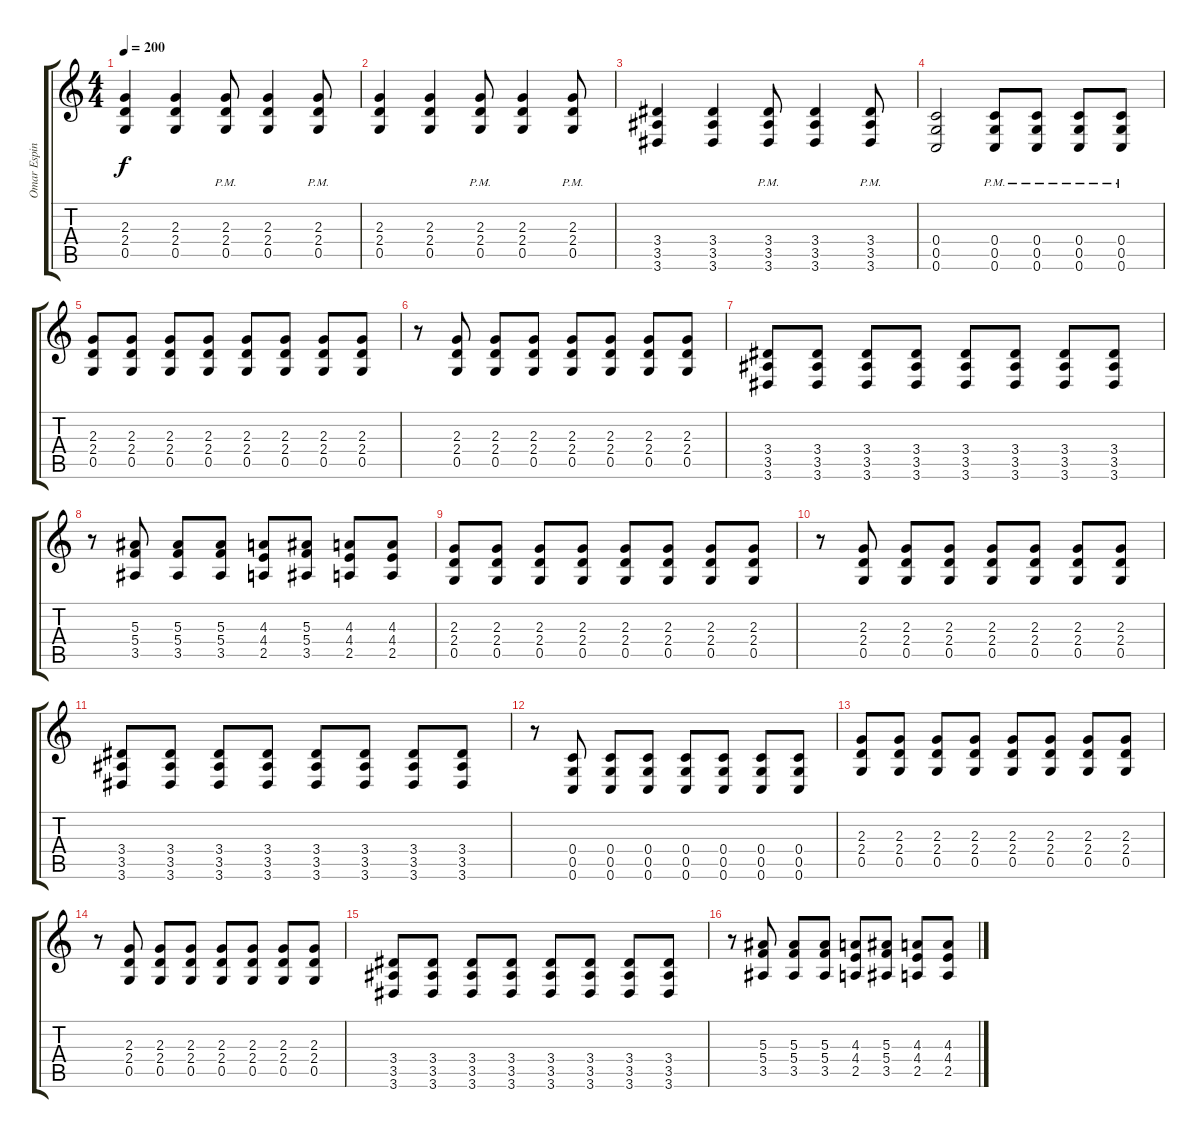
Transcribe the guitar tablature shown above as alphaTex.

\track ("Omar Espinoza" "Omar Espin") {instrument distortionguitar}
\staff {score tabs}
\tuning (D4 A3 F3 C3 G2 C2) {hide}
\ts (4 4)
\tempo 200
\clef g2
\ks c
(2.3 2.4 0.5).4{dy f} (2.3 2.4 0.5).4 (2.3{pm} 2.4{pm} 0.5{pm}).8 (2.3 2.4 0.5).4 (2.3{pm} 2.4{pm} 0.5{pm}).8 |
(2.3 2.4 0.5).4 (2.3 2.4 0.5).4 (2.3{pm} 2.4{pm} 0.5{pm}).8 (2.3 2.4 0.5).4 (2.3{pm} 2.4{pm} 0.5{pm}).8 |
(3.4 3.5 3.6).4 (3.4 3.5 3.6).4 (3.4{pm} 3.5{pm} 3.6{pm}).8 (3.4 3.5 3.6).4 (3.4{pm} 3.5{pm} 3.6{pm}).8 |
(0.4 0.5 0.6).2 (0.4{pm} 0.5{pm} 0.6{pm}).8 (0.4{pm} 0.5{pm} 0.6{pm}).8 (0.4{pm} 0.5{pm} 0.6{pm}).8 (0.4{pm} 0.5{pm} 0.6{pm}).8 |
(2.3 2.4 0.5).8 (2.3 2.4 0.5).8 (2.3 2.4 0.5).8 (2.3 2.4 0.5).8 (2.3 2.4 0.5).8 (2.3 2.4 0.5).8 (2.3 2.4 0.5).8 (2.3 2.4 0.5).8 |
r.8 (2.3 2.4 0.5).8 (2.3 2.4 0.5).8 (2.3 2.4 0.5).8 (2.3 2.4 0.5).8 (2.3 2.4 0.5).8 (2.3 2.4 0.5).8 (2.3 2.4 0.5).8 |
(3.4 3.5 3.6).8 (3.4 3.5 3.6).8 (3.4 3.5 3.6).8 (3.4 3.5 3.6).8 (3.4 3.5 3.6).8 (3.4 3.5 3.6).8 (3.4 3.5 3.6).8 (3.4 3.5 3.6).8 |
r.8 (5.3 5.4 3.5).8 (5.3 5.4 3.5).8 (5.3 5.4 3.5).8 (4.3 4.4 2.5).8 (5.3 5.4 3.5).8 (4.3 4.4 2.5).8 (4.3 4.4 2.5).8 |
(2.3 2.4 0.5).8 (2.3 2.4 0.5).8 (2.3 2.4 0.5).8 (2.3 2.4 0.5).8 (2.3 2.4 0.5).8 (2.3 2.4 0.5).8 (2.3 2.4 0.5).8 (2.3 2.4 0.5).8 |
r.8 (2.3 2.4 0.5).8 (2.3 2.4 0.5).8 (2.3 2.4 0.5).8 (2.3 2.4 0.5).8 (2.3 2.4 0.5).8 (2.3 2.4 0.5).8 (2.3 2.4 0.5).8 |
(3.4 3.5 3.6).8 (3.4 3.5 3.6).8 (3.4 3.5 3.6).8 (3.4 3.5 3.6).8 (3.4 3.5 3.6).8 (3.4 3.5 3.6).8 (3.4 3.5 3.6).8 (3.4 3.5 3.6).8 |
r.8 (0.4 0.5 0.6).8 (0.4 0.5 0.6).8 (0.4 0.5 0.6).8 (0.4 0.5 0.6).8 (0.4 0.5 0.6).8 (0.4 0.5 0.6).8 (0.4 0.5 0.6).8 |
(2.3 2.4 0.5).8 (2.3 2.4 0.5).8 (2.3 2.4 0.5).8 (2.3 2.4 0.5).8 (2.3 2.4 0.5).8 (2.3 2.4 0.5).8 (2.3 2.4 0.5).8 (2.3 2.4 0.5).8 |
r.8 (2.3 2.4 0.5).8 (2.3 2.4 0.5).8 (2.3 2.4 0.5).8 (2.3 2.4 0.5).8 (2.3 2.4 0.5).8 (2.3 2.4 0.5).8 (2.3 2.4 0.5).8 |
(3.4 3.5 3.6).8 (3.4 3.5 3.6).8 (3.4 3.5 3.6).8 (3.4 3.5 3.6).8 (3.4 3.5 3.6).8 (3.4 3.5 3.6).8 (3.4 3.5 3.6).8 (3.4 3.5 3.6).8 |
r.8 (5.3 5.4 3.5).8 (5.3 5.4 3.5).8 (5.3 5.4 3.5).8 (4.3 4.4 2.5).8 (5.3 5.4 3.5).8 (4.3 4.4 2.5).8 (4.3 4.4 2.5).8
